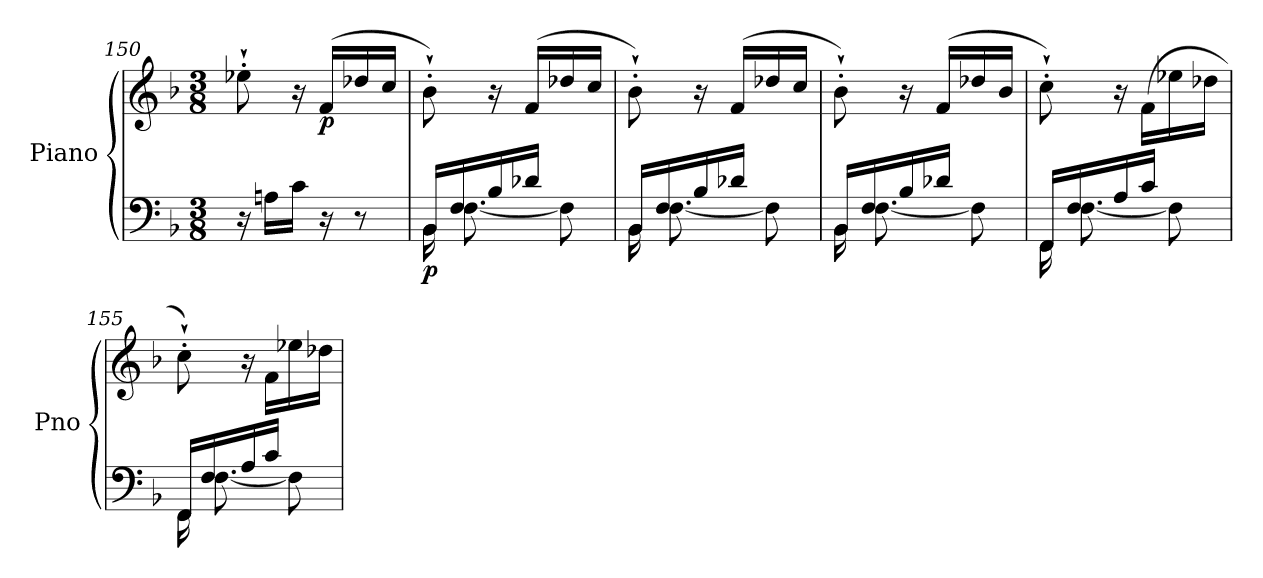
**kern	**kern	**dynam
*part1	*part1	*part1
*staff2	*staff1	*staff1/2
*I"Piano	*	*
*I'Pno	*	*
!!LO:PB:g=z
*clefF4	*clefG2	*
*k[b-]	*k[b-]	*
*M3/8	*M3/8	*
=150	=150	=150
16r	8ee-X'`\	.
16An\LL	.	.
16c\JJ	16r	.
!	!	!LO:DY:b
16r	(<16f/LL	p
8r	16dd-X/	.
.	16cc/JJ	.
=151	=151	=151
*^	*	*
!	!	!	!LO:DY:b=2
16BB-/LL	16BB-\	8b-'`\)	p
16F/	[8.F\	.	.
16B-/	.	16r	.
16d-X/JJ	.	(<16f/LL	.
8ryy	8F\]	16dd-X/	.
.	.	16cc/JJ	.
=152	=152	=152	=152
16BB-/LL	16BB-\	8b-'`\)	.
16F/	[8.F\	.	.
16B-/	.	16r	.
16d-X/JJ	.	(<16f/LL	.
8ryy	8F\]	16dd-X/	.
.	.	16cc/JJ	.
=153	=153	=153	=153
16BB-/LL	16BB-\	8b-'`\)	.
16F/	[8.F\	.	.
16B-/	.	16r	.
16d-X/JJ	.	(<16f/LL	.
8ryy	8F\]	16dd-X/	.
.	.	16b-/JJ	.
=154	=154	=154	=154
16FF/LL	16FF\	8cc'`\)	.
16F/	[8.F\	.	.
16A/	.	16r	.
16c/JJ	.	(>16f\LL	.
8ryy	8F\]	16ee-X\	.
.	.	16dd-X\JJ	.
!!LO:LB:g=z
=155	=155	=155	=155
16FF/LL	16FF\	8cc'`\)	.
16F/	[8.F\	.	.
16A/	.	16r	.
16c/JJ	.	16f\LL	.
8ryy	8F\]	16ee-X\	.
.	.	16dd-X\JJ	.
*v	*v	*	*
=	=	=
*-	*-	*-
